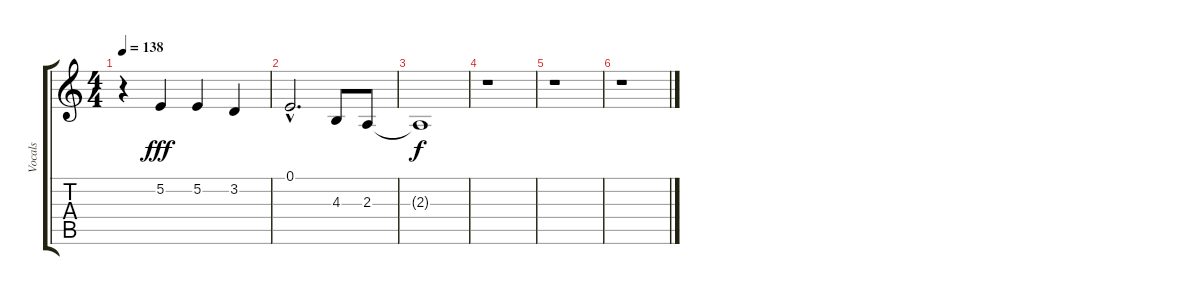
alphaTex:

\track ("Vocals" "Vocals") {instrument lead6voice}
\staff {score tabs}
\tuning (E4 B3 G3 D3 A2 E2) {hide}
\ts (4 4)
\tempo 138
\clef g2
\ks c
r.4{dy f} 5.2.4{dy fff} 5.2.4 3.2.4 |
0.1{hac}.2{d} 4.3.8 2.3.8 |
2.3{t}.1{dy f} |
r.1 |
r.1 |
r.1
